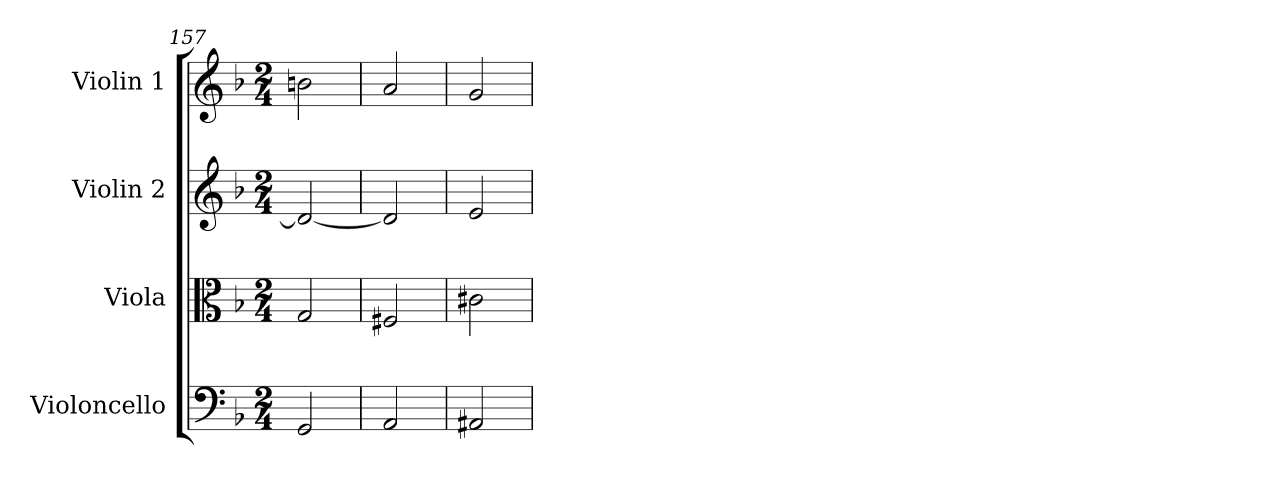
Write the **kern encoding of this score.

**kern	**kern	**kern	**kern
*part4	*part3	*part2	*part1
*staff4	*staff3	*staff2	*staff1
*I"Violoncello	*I"Viola	*I"Violin 2	*I"Violin 1
*I'Vc	*I'Vla	*I'Vln	*I'Vln
*clefF4	*clefC3	*clefG2	*clefG2
*k[b-]	*k[b-]	*k[b-]	*k[b-]
*M2/4	*M2/4	*M2/4	*M2/4
=157	=157	=157	=157
2GG/	2G/	2d/_	2bn\
=158	=158	=158	=158
2AA/	2F#X/	2d/]	2a/
=159	=159	=159	=159
2AA#X/	2c#X\	2e/	2g/
=	=	=	=
*-	*-	*-	*-
